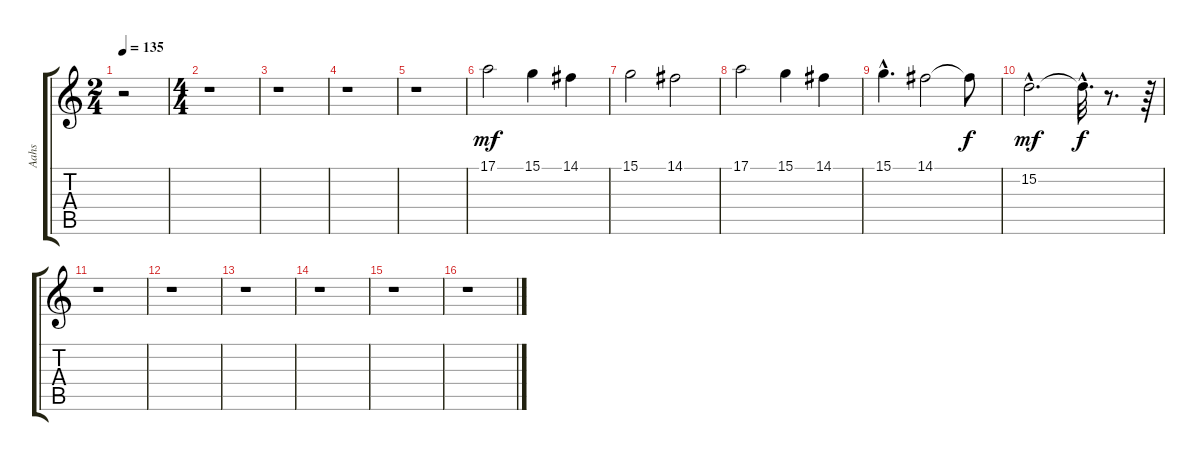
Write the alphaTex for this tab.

\track ("Aahs" "Aahs") {instrument choiraahs}
\staff {score tabs}
\tuning (E4 B3 G3 D3 A2 E2) {hide}
\ts (2 4)
\tempo 135
\clef g2
\ks c
r.2{dy mf instrument choiraahs} |
\ts (4 4)
r.1 |
r.1 |
r.1 |
r.1 |
17.1.2 15.1.4 14.1.4 |
15.1.2 14.1.2 |
17.1.2 15.1.4 14.1.4 |
15.1{hac}.4{d} 14.1.2 14.1{t}.8{dy f} |
15.2{hac}.2{d dy mf} 15.2{hac t}.32{d dy f} r.8{d} r.64 |
r.1 |
r.1 |
r.1 |
r.1 |
r.1 |
r.1
